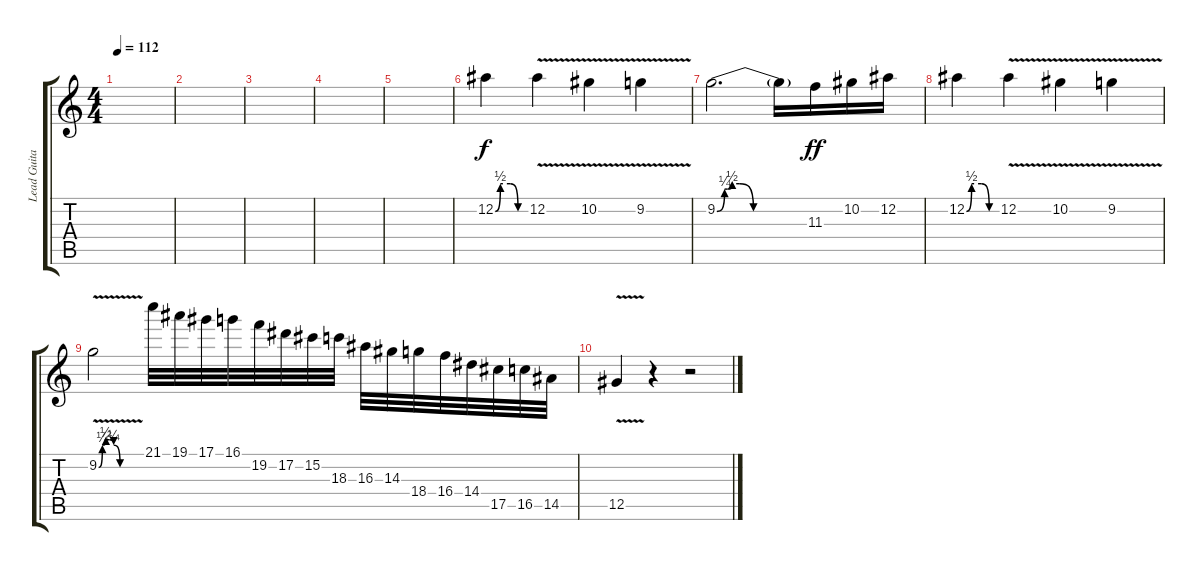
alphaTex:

\track ("Lead Guitar" "Lead Guita") {instrument overdrivenguitar}
\staff {score tabs}
\tuning (Eb4 Bb3 Gb3 Db3 Ab2 Eb2) {hide}
\ts (4 4)
\tempo 112
\clef g2
\ks c
|
|
|
|
|
12.2{be (custom 0 0 10 2 15 2 30 2 45 0 60 0)}.4 12.2{v}.4 10.2{v}.4 9.2{v}.4 |
9.2{be (custom 0 0 5 1 7 1 10 2 15 2 24 0 27 0 30 0 32 0 45 0 60 0)}.2{d} 9.2{t}.16{dy f} 11.3.16{dy ff} 10.2.16 12.2.16 |
12.2{be (custom 0 0 10 2 15 2 30 2 45 0 60 0)}.4 12.2{v}.4 10.2{v}.4 9.2{v}.4 |
9.2{be (custom 0 0 5 1 10 2 15 2 21 1 30 0 45 0 60 0) v}.2 21.1.32 19.1.32 17.1.32 16.1.32 19.2.32 17.2.32 15.2.32 18.3.32 16.3.32 14.3.32 18.4.32 16.4.32 14.4.32 17.5.32 16.5.32 14.5.32 |
12.5{v}.4 r.4 r.2
